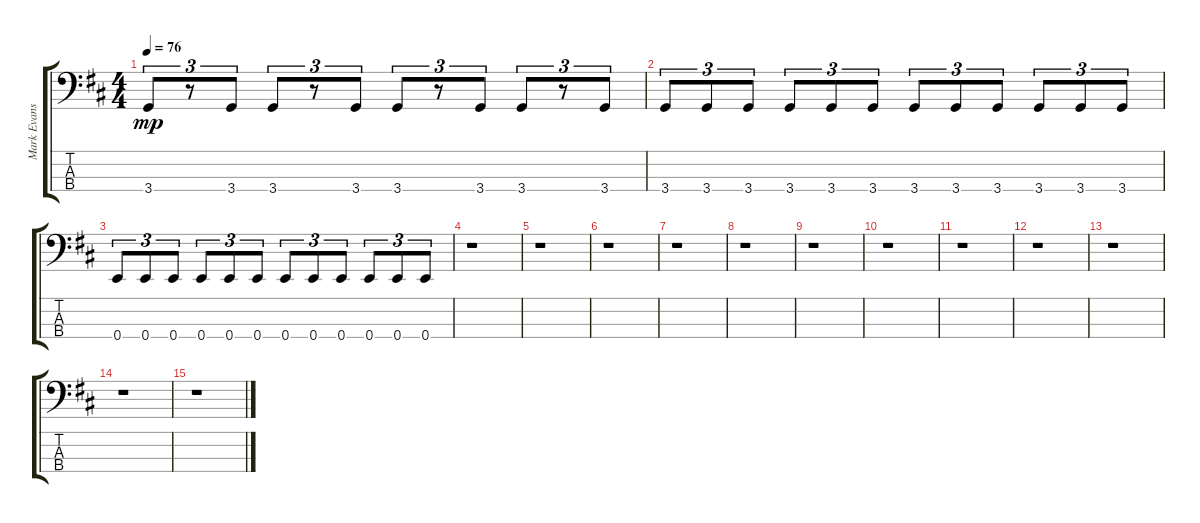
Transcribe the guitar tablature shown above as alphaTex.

\track ("Mark Evans - Bass" "Mark Evans") {instrument electricbasspick}
\staff {score tabs}
\tuning (G2 D2 A1 E1) {hide}
\ts (4 4)
\tempo 76
\clef f4
\ks d
3.4.8{tu (3 2) dy mp} r.8{tu (3 2)} 3.4.8{tu (3 2)} 3.4.8{tu (3 2)} r.8{tu (3 2)} 3.4.8{tu (3 2)} 3.4.8{tu (3 2)} r.8{tu (3 2)} 3.4.8{tu (3 2)} 3.4.8{tu (3 2)} r.8{tu (3 2)} 3.4.8{tu (3 2)} |
3.4.8{tu (3 2)} 3.4.8{tu (3 2)} 3.4.8{tu (3 2)} 3.4.8{tu (3 2)} 3.4.8{tu (3 2)} 3.4.8{tu (3 2)} 3.4.8{tu (3 2)} 3.4.8{tu (3 2)} 3.4.8{tu (3 2)} 3.4.8{tu (3 2)} 3.4.8{tu (3 2)} 3.4.8{tu (3 2)} |
0.4.8{tu (3 2)} 0.4.8{tu (3 2)} 0.4.8{tu (3 2)} 0.4.8{tu (3 2)} 0.4.8{tu (3 2)} 0.4.8{tu (3 2)} 0.4.8{tu (3 2)} 0.4.8{tu (3 2)} 0.4.8{tu (3 2)} 0.4.8{tu (3 2)} 0.4.8{tu (3 2)} 0.4.8{tu (3 2)} |
r.1 |
r.1 |
r.1 |
r.1 |
r.1 |
r.1 |
r.1 |
r.1 |
r.1 |
r.1 |
r.1 |
r.1
